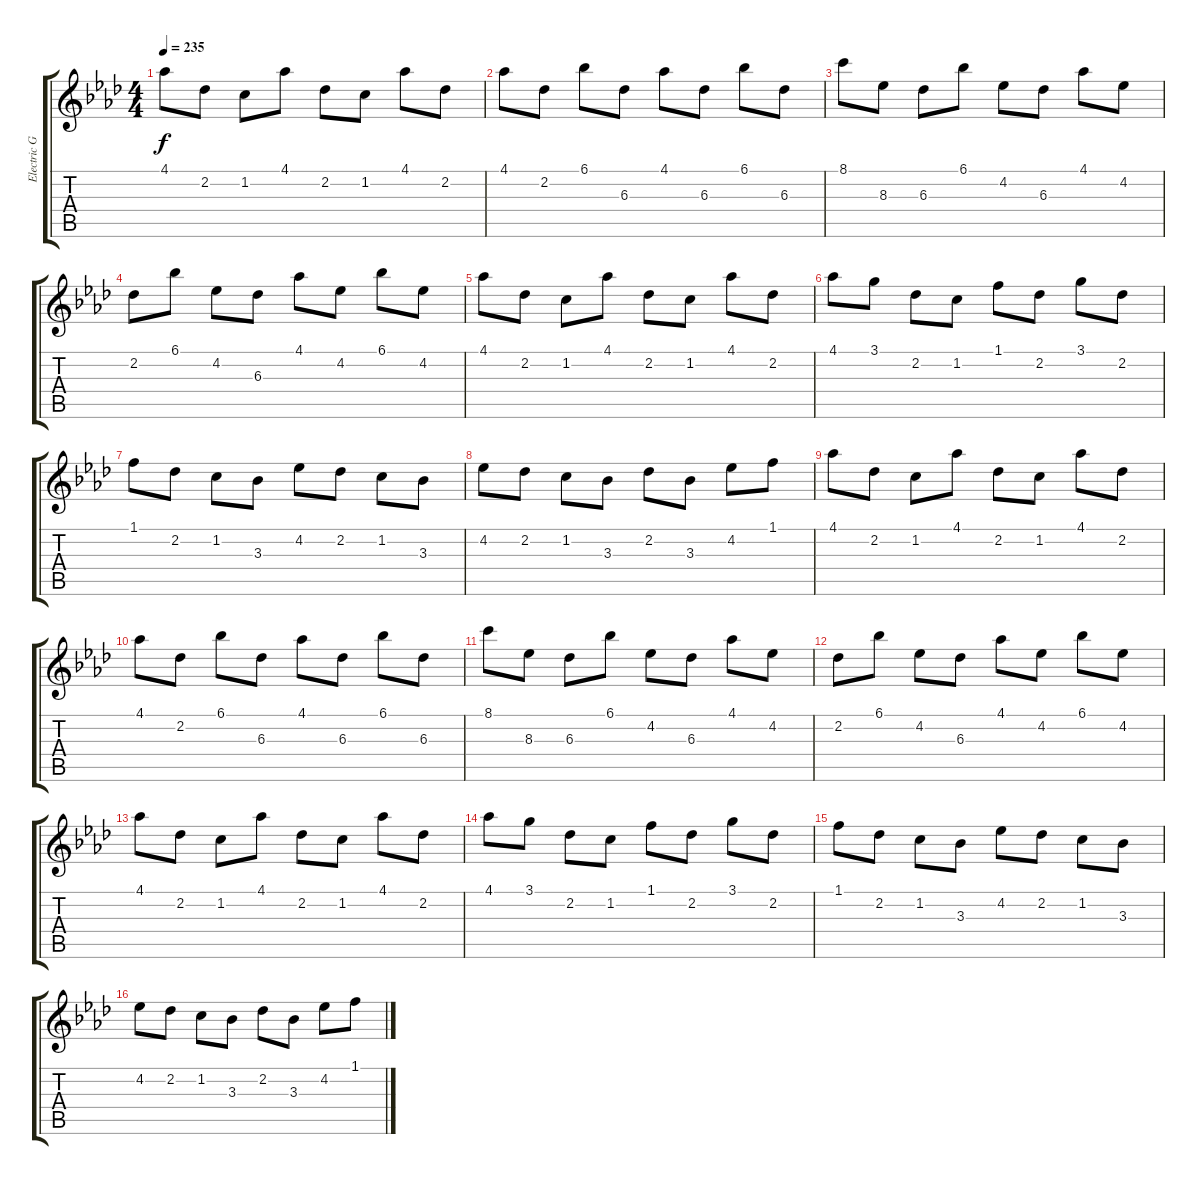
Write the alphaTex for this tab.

\track ("Electric Guitar" "Electric G") {instrument lead1square}
\staff {score tabs}
\tuning (E5 B4 G4 D4 A3 E3) {hide}
\ts (4 4)
\tempo 235
\clef g2
\ks ab
4.1.8{dy f} 2.2.8 1.2.8 4.1.8 2.2.8 1.2.8 4.1.8 2.2.8 |
4.1.8 2.2.8 6.1.8 6.3.8 4.1.8 6.3.8 6.1.8 6.3.8 |
8.1.8 8.3.8 6.3.8 6.1.8 4.2.8 6.3.8 4.1.8 4.2.8 |
2.2.8 6.1.8 4.2.8 6.3.8 4.1.8 4.2.8 6.1.8 4.2.8 |
4.1.8 2.2.8 1.2.8 4.1.8 2.2.8 1.2.8 4.1.8 2.2.8 |
4.1.8 3.1.8 2.2.8 1.2.8 1.1.8 2.2.8 3.1.8 2.2.8 |
1.1.8 2.2.8 1.2.8 3.3.8 4.2.8 2.2.8 1.2.8 3.3.8 |
4.2.8 2.2.8 1.2.8 3.3.8 2.2.8 3.3.8 4.2.8 1.1.8 |
4.1.8 2.2.8 1.2.8 4.1.8 2.2.8 1.2.8 4.1.8 2.2.8 |
4.1.8 2.2.8 6.1.8 6.3.8 4.1.8 6.3.8 6.1.8 6.3.8 |
8.1.8 8.3.8 6.3.8 6.1.8 4.2.8 6.3.8 4.1.8 4.2.8 |
2.2.8 6.1.8 4.2.8 6.3.8 4.1.8 4.2.8 6.1.8 4.2.8 |
4.1.8 2.2.8 1.2.8 4.1.8 2.2.8 1.2.8 4.1.8 2.2.8 |
4.1.8 3.1.8 2.2.8 1.2.8 1.1.8 2.2.8 3.1.8 2.2.8 |
1.1.8 2.2.8 1.2.8 3.3.8 4.2.8 2.2.8 1.2.8 3.3.8 |
4.2.8 2.2.8 1.2.8 3.3.8 2.2.8 3.3.8 4.2.8 1.1.8
